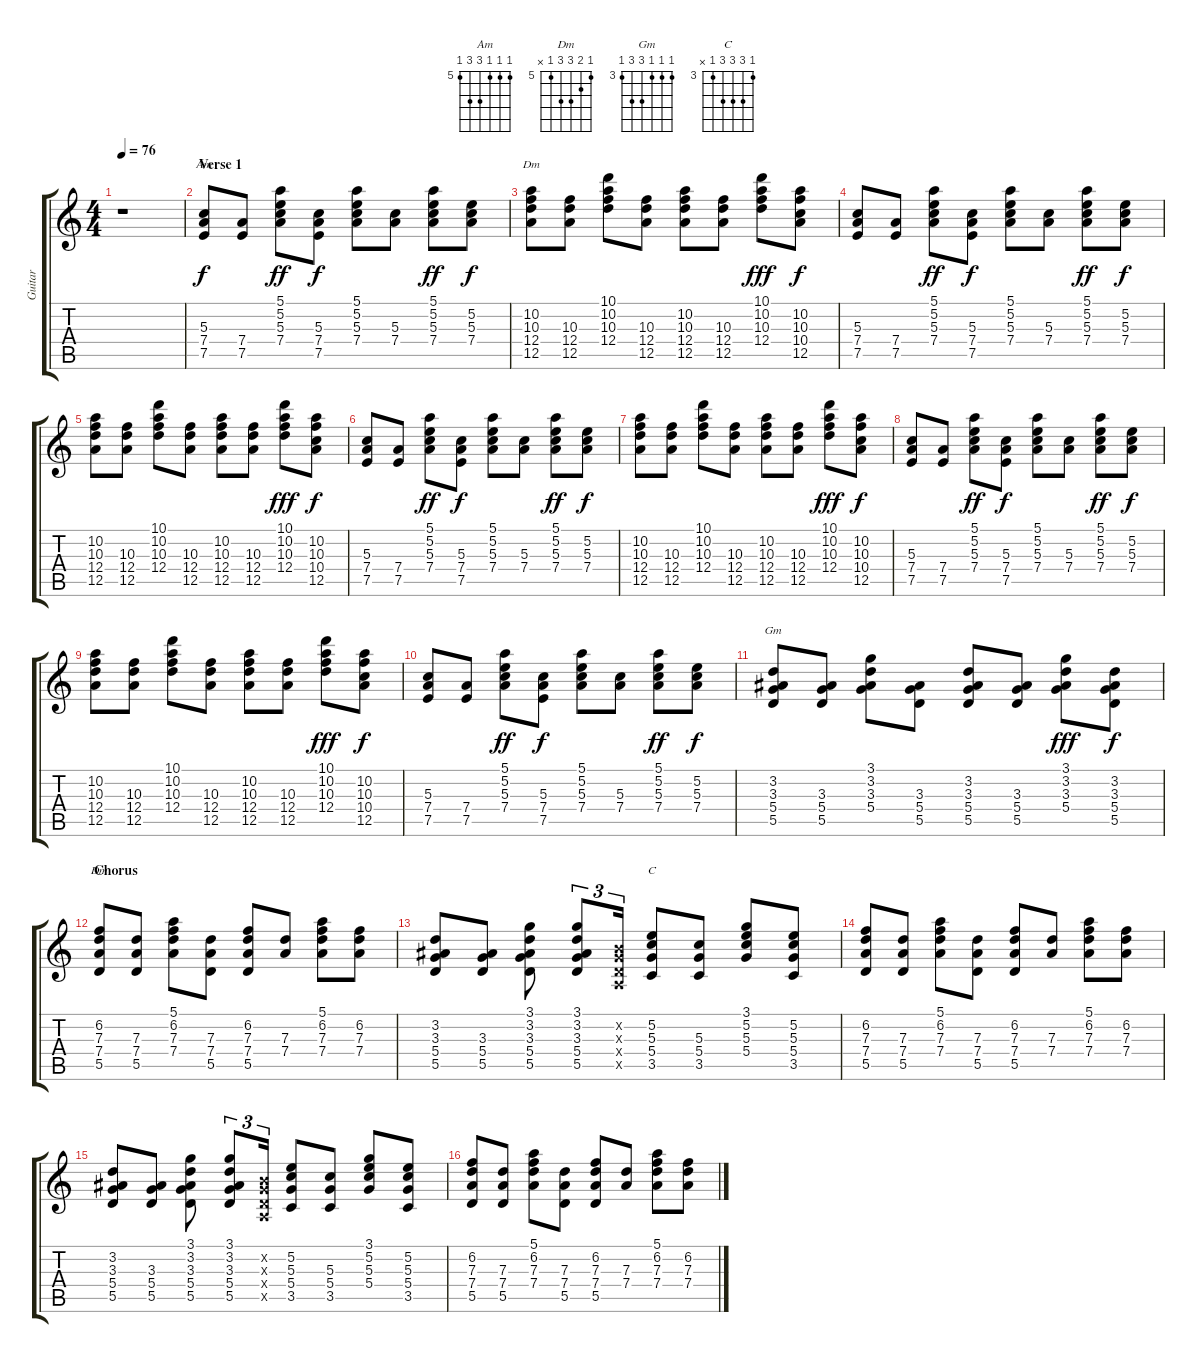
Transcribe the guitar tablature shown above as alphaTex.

\track ("Guitar" "Guitar") {instrument acousticguitarnylon}
\staff {score tabs}
\tuning (E4 B3 G3 D3 A2 E2) {hide}
\chord ("Am" 5 5 5 7 7 5) {firstfret 5}
\chord ("Dm" 10 10 10 12 12 10) {firstfret 10}
\chord ("Gm" 3 3 3 5 5 3) {firstfret 3}
\chord ("Dm" 5 6 7 7 5 x) {firstfret 5}
\chord ("C" 3 5 5 5 3 x) {firstfret 3}
\ts (4 4)
\tempo 76
\clef g2
\ks c
r.1{dy f instrument acousticguitarnylon} |
\section ("" "Verse 1")
(5.3 7.4 7.5).8{ch "Am"} (7.4 7.5).8 (5.1 5.2 5.3 7.4).8{dy ff} (5.3 7.4 7.5).8{dy f} (5.1 5.2 5.3 7.4).8 (5.3 7.4).8 (5.1 5.2 5.3 7.4).8{dy ff} (5.2 5.3 7.4).8{dy f} |
(10.2 10.3 12.4 12.5).8{ch "Dm"} (10.3 12.4 12.5).8 (10.1 10.2 10.3 12.4).8 (10.3 12.4 12.5).8 (10.2 10.3 12.4 12.5).8 (10.3 12.4 12.5).8 (10.1 10.2 10.3 12.4).8{dy fff} (10.2 10.3 10.4 12.5).8{dy f} |
(5.3 7.4 7.5).8 (7.4 7.5).8 (5.1 5.2 5.3 7.4).8{dy ff} (5.3 7.4 7.5).8{dy f} (5.1 5.2 5.3 7.4).8 (5.3 7.4).8 (5.1 5.2 5.3 7.4).8{dy ff} (5.2 5.3 7.4).8{dy f} |
(10.2 10.3 12.4 12.5).8 (10.3 12.4 12.5).8 (10.1 10.2 10.3 12.4).8 (10.3 12.4 12.5).8 (10.2 10.3 12.4 12.5).8 (10.3 12.4 12.5).8 (10.1 10.2 10.3 12.4).8{dy fff} (10.2 10.3 10.4 12.5).8{dy f} |
(5.3 7.4 7.5).8 (7.4 7.5).8 (5.1 5.2 5.3 7.4).8{dy ff} (5.3 7.4 7.5).8{dy f} (5.1 5.2 5.3 7.4).8 (5.3 7.4).8 (5.1 5.2 5.3 7.4).8{dy ff} (5.2 5.3 7.4).8{dy f} |
(10.2 10.3 12.4 12.5).8 (10.3 12.4 12.5).8 (10.1 10.2 10.3 12.4).8 (10.3 12.4 12.5).8 (10.2 10.3 12.4 12.5).8 (10.3 12.4 12.5).8 (10.1 10.2 10.3 12.4).8{dy fff} (10.2 10.3 10.4 12.5).8{dy f} |
(5.3 7.4 7.5).8 (7.4 7.5).8 (5.1 5.2 5.3 7.4).8{dy ff} (5.3 7.4 7.5).8{dy f} (5.1 5.2 5.3 7.4).8 (5.3 7.4).8 (5.1 5.2 5.3 7.4).8{dy ff} (5.2 5.3 7.4).8{dy f} |
(10.2 10.3 12.4 12.5).8 (10.3 12.4 12.5).8 (10.1 10.2 10.3 12.4).8 (10.3 12.4 12.5).8 (10.2 10.3 12.4 12.5).8 (10.3 12.4 12.5).8 (10.1 10.2 10.3 12.4).8{dy fff} (10.2 10.3 10.4 12.5).8{dy f} |
(5.3 7.4 7.5).8 (7.4 7.5).8 (5.1 5.2 5.3 7.4).8{dy ff} (5.3 7.4 7.5).8{dy f} (5.1 5.2 5.3 7.4).8 (5.3 7.4).8 (5.1 5.2 5.3 7.4).8{dy ff} (5.2 5.3 7.4).8{dy f} |
(3.2 3.3 5.4 5.5).8{ch "Gm"} (3.3 5.4 5.5).8 (3.1 3.2 3.3 5.4).8 (3.3 5.4 5.5).8 (3.2 3.3 5.4 5.5).8 (3.3 5.4 5.5).8 (3.1 3.2 3.3 5.4).8{dy fff} (3.2 3.3 5.4 5.5).8{dy f} |
\section ("" "Chorus")
(6.2 7.3 7.4 5.5).8{ch "Dm"} (7.3 7.4 5.5).8 (5.1 6.2 7.3 7.4).8 (7.3 7.4 5.5).8 (6.2 7.3 7.4 5.5).8 (7.3 7.4).8 (5.1 6.2 7.3 7.4).8 (6.2 7.3 7.4).8 |
(3.2 3.3 5.4 5.5).8 (3.3 5.4 5.5).8 (3.1 3.2 3.3 5.4 5.5).8 (3.1 3.2 3.3 5.4 5.5).8{tu (3 2)} (0.2{x} 0.3{x} 0.4{x} 0.5{x}).16{tu (3 2)} (5.2 5.3 5.4 3.5).8{ch "C"} (5.3 5.4 3.5).8 (3.1 5.2 5.3 5.4).8 (5.2 5.3 5.4 3.5).8 |
(6.2 7.3 7.4 5.5).8 (7.3 7.4 5.5).8 (5.1 6.2 7.3 7.4).8 (7.3 7.4 5.5).8 (6.2 7.3 7.4 5.5).8 (7.3 7.4).8 (5.1 6.2 7.3 7.4).8 (6.2 7.3 7.4).8 |
(3.2 3.3 5.4 5.5).8 (3.3 5.4 5.5).8 (3.1 3.2 3.3 5.4 5.5).8 (3.1 3.2 3.3 5.4 5.5).8{tu (3 2)} (0.2{x} 0.3{x} 0.4{x} 0.5{x}).16{tu (3 2)} (5.2 5.3 5.4 3.5).8 (5.3 5.4 3.5).8 (3.1 5.2 5.3 5.4).8 (5.2 5.3 5.4 3.5).8 |
(6.2 7.3 7.4 5.5).8 (7.3 7.4 5.5).8 (5.1 6.2 7.3 7.4).8 (7.3 7.4 5.5).8 (6.2 7.3 7.4 5.5).8 (7.3 7.4).8 (5.1 6.2 7.3 7.4).8 (6.2 7.3 7.4).8
